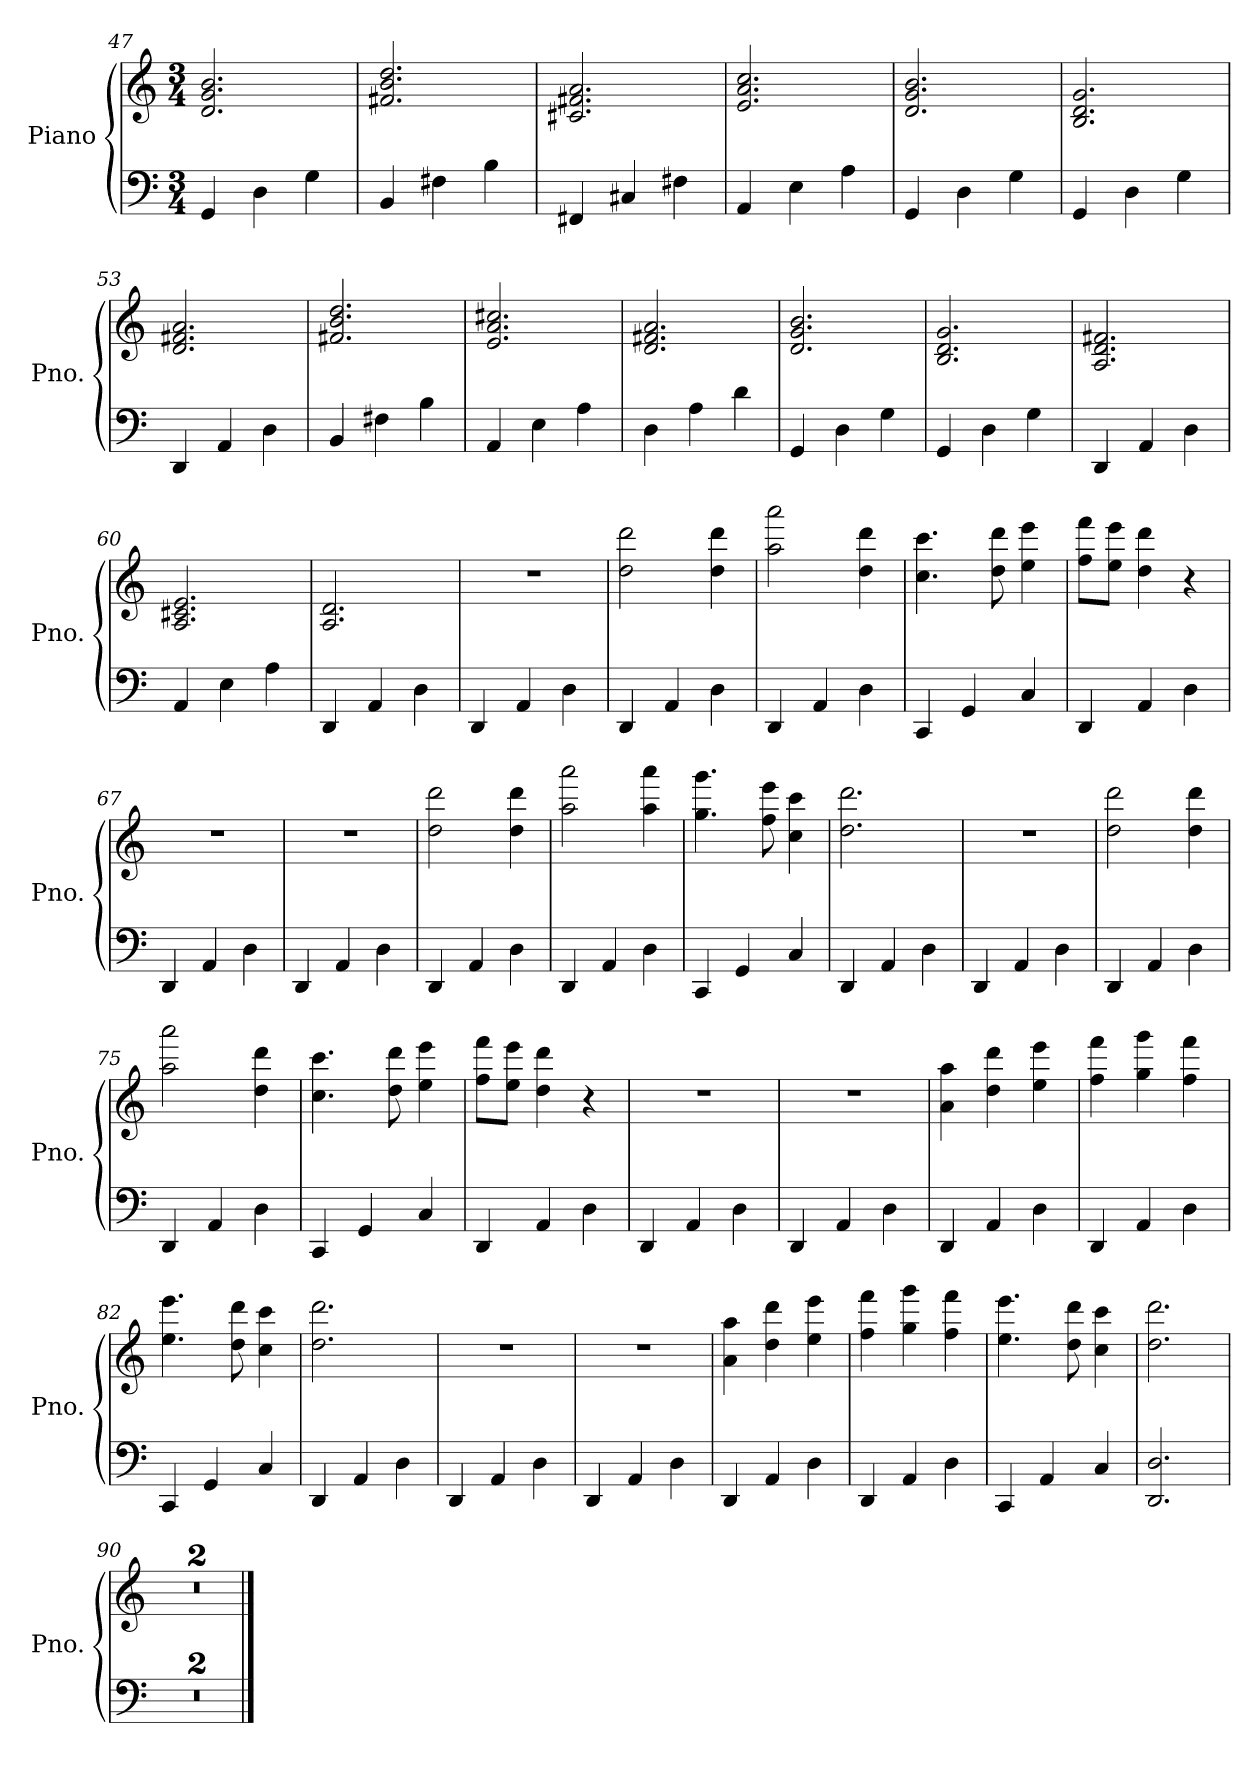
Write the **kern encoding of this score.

**kern	**kern
*part1	*part1
*staff2	*staff1
*I"Piano	*
*I'Pno.	*
*clefF4	*clefG2
*k[]	*k[]
*M3/4	*M3/4
=47	=47
4GG/	2.d/ 2.g/ 2.b/
4D\	.
4G\	.
=48	=48
4BB/	2.f#X/ 2.b/ 2.dd/
4F#X\	.
4B\	.
=49	=49
4FF#X/	2.c#X/ 2.f#X/ 2.a/
4C#X/	.
4F#X\	.
=50	=50
4AA/	2.e/ 2.a/ 2.cc/
4E\	.
4A\	.
!!LO:LB:g=z
=51	=51
4GG/	2.d/ 2.g/ 2.b/
4D\	.
4G\	.
=52	=52
4GG/	2.B/ 2.d/ 2.g/
4D\	.
4G\	.
=53	=53
4DD/	2.d/ 2.f#X/ 2.a/
4AA/	.
4D\	.
=54	=54
4BB/	2.f#X/ 2.b/ 2.dd/
4F#X\	.
4B\	.
=55	=55
4AA/	2.e/ 2.a/ 2.cc#X/
4E\	.
4A\	.
!!LO:LB:g=z
=56	=56
4D\	2.d/ 2.f#X/ 2.a/
4A\	.
4d\	.
=57	=57
4GG/	2.d/ 2.g/ 2.b/
4D\	.
4G\	.
=58	=58
4GG/	2.B/ 2.d/ 2.g/
4D\	.
4G\	.
=59	=59
4DD/	2.A/ 2.d/ 2.f#X/
4AA/	.
4D\	.
=60	=60
4AA/	2.A/ 2.c#X/ 2.e/
4E\	.
4A\	.
!!LO:LB:g=z
=61	=61
4DD/	2.A/ 2.d/
4AA/	.
4D\	.
=62	=62
4DD/	2.r
4AA/	.
4D\	.
=63	=63
4DD/	2dd\ 2ddd\
4AA/	.
4D\	4dd\ 4ddd\
=64	=64
4DD/	2aa\ 2aaa\
4AA/	.
4D\	4dd\ 4ddd\
=65	=65
4CC/	4.cc\ 4.ccc\
4GG/	.
.	8dd\ 8ddd\
4C/	4ee\ 4eee\
!!LO:PB:g=z
=66	=66
4DD/	8ff\ 8fff\L
.	8ee\ 8eee\J
4AA/	4dd\ 4ddd\
4D\	4r
=67	=67
4DD/	2.r
4AA/	.
4D\	.
=68	=68
4DD/	2.r
4AA/	.
4D\	.
=69	=69
4DD/	2dd\ 2ddd\
4AA/	.
4D\	4dd\ 4ddd\
=70	=70
4DD/	2aa\ 2aaa\
4AA/	.
4D\	4aa\ 4aaa\
!!LO:LB:g=z
=71	=71
4CC/	4.gg\ 4.ggg\
4GG/	.
.	8ff\ 8eee\
4C/	4cc\ 4ccc\
=72	=72
4DD/	2.dd\ 2.ddd\
4AA/	.
4D\	.
=73	=73
4DD/	2.r
4AA/	.
4D\	.
=74	=74
4DD/	2dd\ 2ddd\
4AA/	.
4D\	4dd\ 4ddd\
=75	=75
4DD/	2aa\ 2aaa\
4AA/	.
4D\	4dd\ 4ddd\
!!LO:LB:g=z
=76	=76
4CC/	4.cc\ 4.ccc\
4GG/	.
.	8dd\ 8ddd\
4C/	4ee\ 4eee\
=77	=77
4DD/	8ff\ 8fff\L
.	8ee\ 8eee\J
4AA/	4dd\ 4ddd\
4D\	4r
=78	=78
4DD/	2.r
4AA/	.
4D\	.
=79	=79
4DD/	2.r
4AA/	.
4D\	.
=80	=80
4DD/	4a\ 4aa\
4AA/	4dd\ 4ddd\
4D\	4ee\ 4eee\
!!LO:LB:g=z
=81	=81
4DD/	4ff\ 4fff\
4AA/	4gg\ 4ggg\
4D\	4ff\ 4fff\
=82	=82
4CC/	4.ee\ 4.eee\
4GG/	.
.	8dd\ 8ddd\
4C/	4cc\ 4ccc\
=83	=83
4DD/	2.dd\ 2.ddd\
4AA/	.
4D\	.
=84	=84
4DD/	2.r
4AA/	.
4D\	.
=85	=85
4DD/	2.r
4AA/	.
4D\	.
=86	=86
4DD/	4a\ 4aa\
4AA/	4dd\ 4ddd\
4D\	4ee\ 4eee\
!!LO:LB:g=z
=87	=87
4DD/	4ff\ 4fff\
4AA/	4gg\ 4ggg\
4D\	4ff\ 4fff\
=88	=88
4CC/	4.ee\ 4.eee\
4AA/	.
.	8dd\ 8ddd\
4C/	4cc\ 4ccc\
=89	=89
2.DD/ 2.D/	2.dd\ 2.ddd\
=90	=90
2.r	2.r
=91	=91
2.r	2.r
==	==
*-	*-
